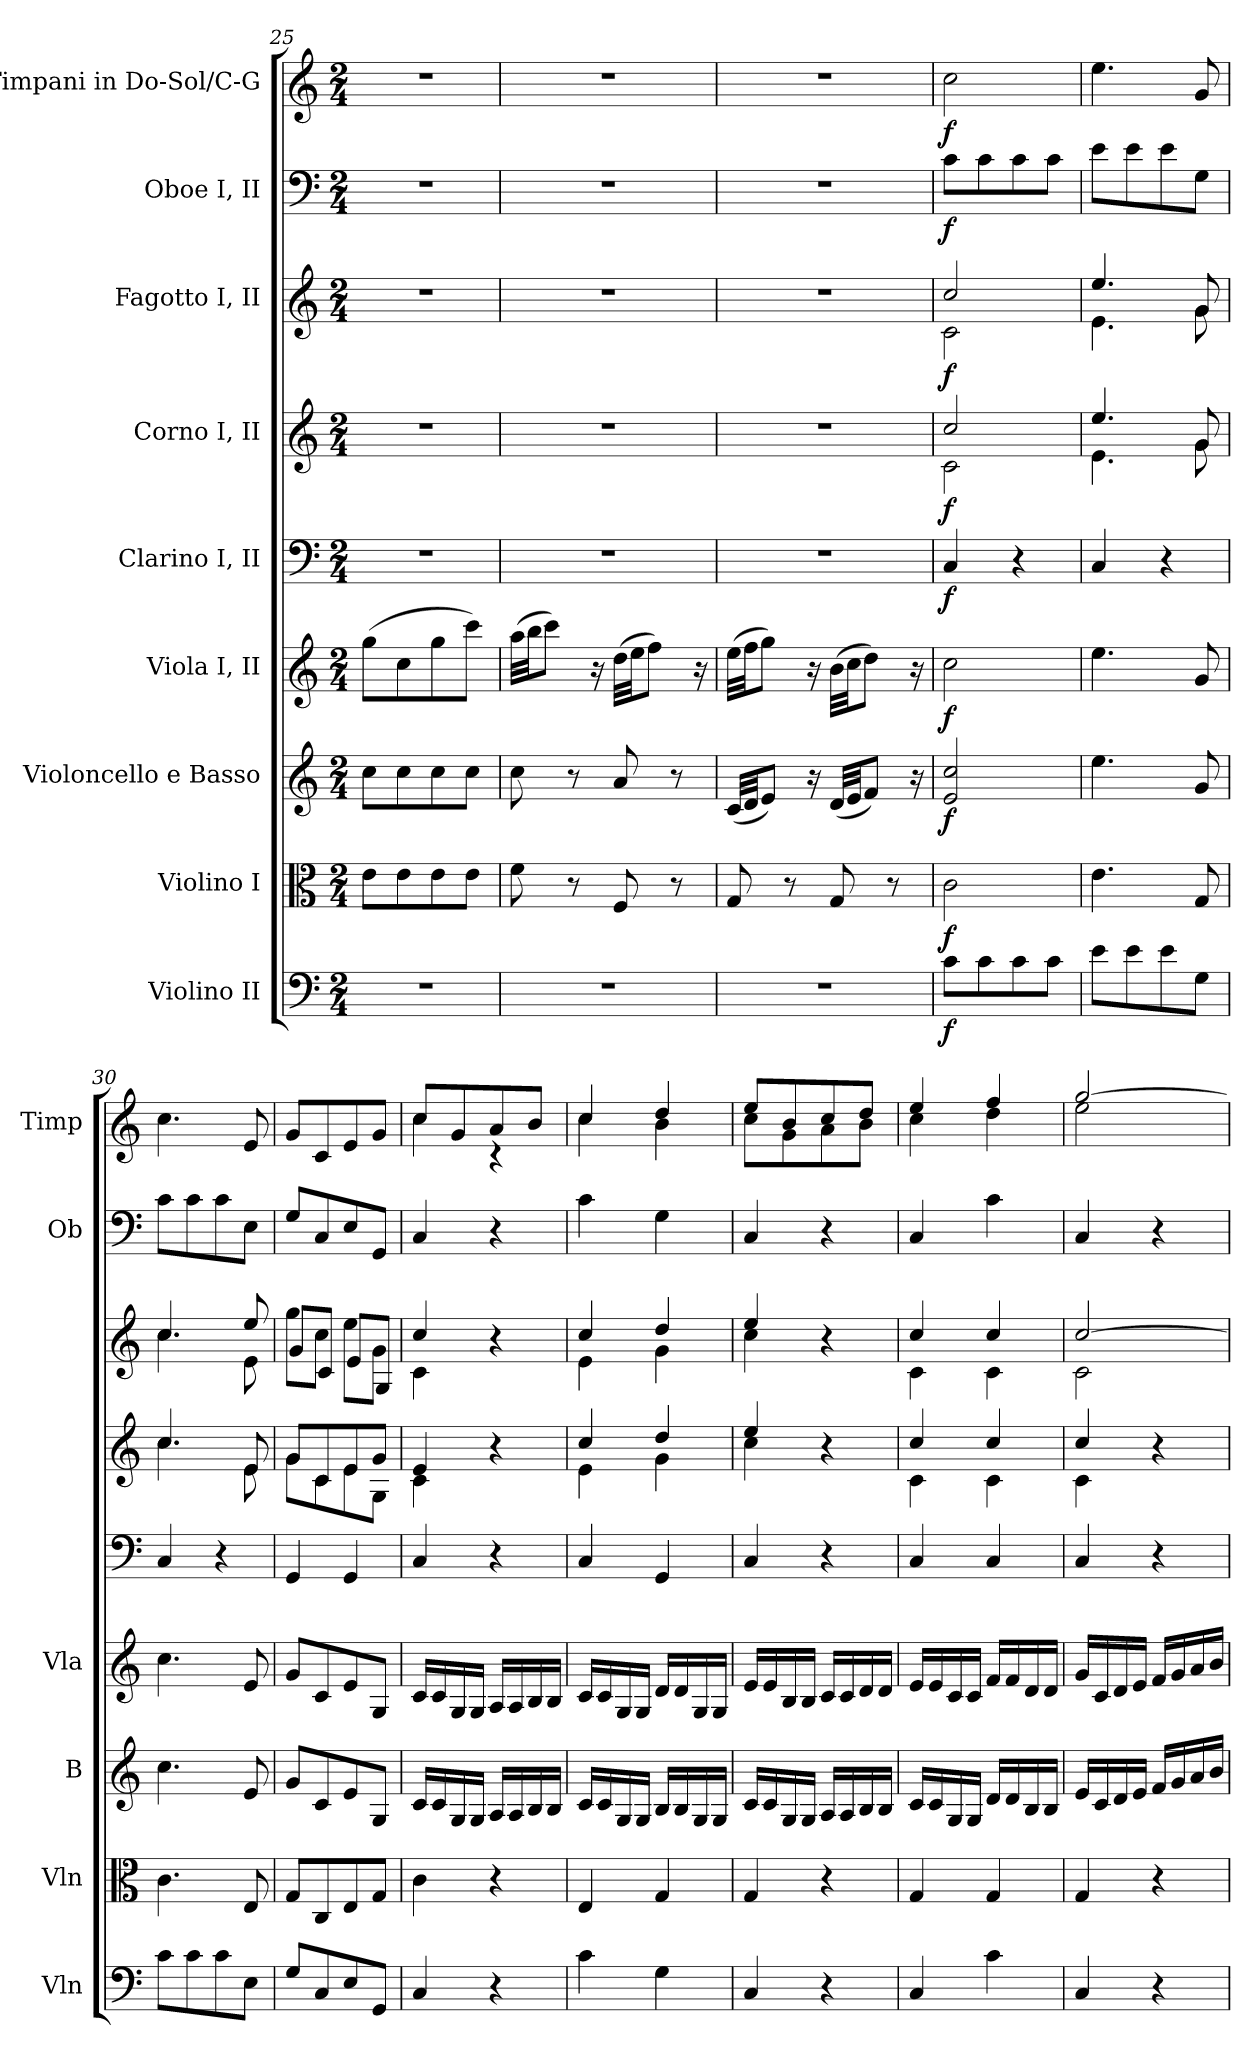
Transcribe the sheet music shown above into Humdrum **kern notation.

**kern	**dynam	**kern	**dynam	**kern	**dynam	**kern	**dynam	**kern	**dynam	**kern	**dynam	**kern	**dynam	**kern	**dynam	**kern	**dynam
*part9	*part9	*part8	*part8	*part7	*part7	*part6	*part6	*part5	*part5	*part4	*part4	*part3	*part3	*part2	*part2	*part1	*part1
*staff9	*staff9	*staff8	*staff8	*staff7	*staff7	*staff6	*staff6	*staff5	*staff5	*staff4	*staff4	*staff3	*staff3	*staff2	*staff2	*staff1	*staff1
*I"Violino II	*	*I"Violino I	*	*I"Violoncello e Basso	*	*I"Viola I, II	*	*I"Clarino I, II	*	*I"Corno I, II	*	*I"Fagotto I, II	*	*I"Oboe I, II	*	*I"Timpani in Do-Sol/C-G	*
*I'Vln	*	*I'Vln	*	*I'B	*	*I'Vla	*	*	*	*	*	*	*	*I'Ob	*	*I'Timp	*
*clefF4	*	*clefC3	*	*clefG2	*	*clefG2	*	*clefF4	*	*clefG2	*	*clefG2	*	*clefF4	*	*clefG2	*
*	*	*	*	*	*	*	*	*	*	*ITrd1c2	*	*ITrd7c12	*	*	*	*	*
*k[]	*	*k[]	*	*k[]	*	*k[]	*	*k[]	*	*k[b-e-]	*	*k[]	*	*k[]	*	*k[]	*
*M2/4	*	*M2/4	*	*M2/4	*	*M2/4	*	*M2/4	*	*M2/4	*	*M2/4	*	*M2/4	*	*M2/4	*
=25	=25	=25	=25	=25	=25	=25	=25	=25	=25	=25	=25	=25	=25	=25	=25	=25	=25
2r	.	8eL	.	8ccL	.	(8ggL	.	2r	.	2r	.	2r	.	2r	.	2r	.
.	.	8e	.	8cc	.	8cc	.	.	.	.	.	.	.	.	.	.	.
.	.	8e	.	8cc	.	8gg	.	.	.	.	.	.	.	.	.	.	.
.	.	8eJ	.	8ccJ	.	8cccJ)	.	.	.	.	.	.	.	.	.	.	.
=26	=26	=26	=26	=26	=26	=26	=26	=26	=26	=26	=26	=26	=26	=26	=26	=26	=26
2r	.	8f	.	8cc	.	(32aaLLL	.	2r	.	2r	.	2r	.	2r	.	2r	.
.	.	.	.	.	.	32bbJJ	.	.	.	.	.	.	.	.	.	.	.
.	.	.	.	.	.	8cccJ)	.	.	.	.	.	.	.	.	.	.	.
.	.	8r	.	8r	.	.	.	.	.	.	.	.	.	.	.	.	.
.	.	.	.	.	.	16r	.	.	.	.	.	.	.	.	.	.	.
.	.	8F	.	8a	.	(32ddLLL	.	.	.	.	.	.	.	.	.	.	.
.	.	.	.	.	.	32eeJJ	.	.	.	.	.	.	.	.	.	.	.
.	.	.	.	.	.	8ffJ)	.	.	.	.	.	.	.	.	.	.	.
.	.	8r	.	8r	.	.	.	.	.	.	.	.	.	.	.	.	.
.	.	.	.	.	.	16r	.	.	.	.	.	.	.	.	.	.	.
!!LO:LB:g=z
=27	=27	=27	=27	=27	=27	=27	=27	=27	=27	=27	=27	=27	=27	=27	=27	=27	=27
2r	.	8G	.	(32cLLL	.	(32eeLLL	.	2r	.	2r	.	2r	.	2r	.	2r	.
.	.	.	.	32dJJ	.	32ffJJ	.	.	.	.	.	.	.	.	.	.	.
.	.	.	.	8eJ)	.	8ggJ)	.	.	.	.	.	.	.	.	.	.	.
.	.	8r	.	.	.	.	.	.	.	.	.	.	.	.	.	.	.
.	.	.	.	16r	.	16r	.	.	.	.	.	.	.	.	.	.	.
.	.	8G	.	(32dLLL	.	(32bLLL	.	.	.	.	.	.	.	.	.	.	.
.	.	.	.	32eJJ	.	32ccJJ	.	.	.	.	.	.	.	.	.	.	.
.	.	.	.	8fJ)	.	8ddJ)	.	.	.	.	.	.	.	.	.	.	.
.	.	8r	.	.	.	.	.	.	.	.	.	.	.	.	.	.	.
.	.	.	.	16r	.	16r	.	.	.	.	.	.	.	.	.	.	.
=28	=28	=28	=28	=28	=28	=28	=28	=28	=28	=28	=28	=28	=28	=28	=28	=28	=28
*	*	*	*	*	*	*	*	*	*	*^	*	*^	*	*	*	*	*
8cL	f	2c	f	2cc 2e	f	2cc	f	4C	f	2b-	2B-	f	2c	2C	f	8cL	f	2cc	f
8c	.	.	.	.	.	.	.	.	.	.	.	.	.	.	.	8c	.	.	.
8c	.	.	.	.	.	.	.	4r	.	.	.	.	.	.	.	8c	.	.	.
8cJ	.	.	.	.	.	.	.	.	.	.	.	.	.	.	.	8cJ	.	.	.
=29	=29	=29	=29	=29	=29	=29	=29	=29	=29	=29	=29	=29	=29	=29	=29	=29	=29	=29	=29
8eL	.	4.e	.	4.ee	.	4.ee	.	4C	.	4.dd	4.d	.	4.e	4.E	.	8eL	.	4.ee	.
8e	.	.	.	.	.	.	.	.	.	.	.	.	.	.	.	8e	.	.	.
8e	.	.	.	.	.	.	.	4r	.	.	.	.	.	.	.	8e	.	.	.
8GJ	.	8G	.	8g	.	8g	.	.	.	8f	8f	.	8G	8G	.	8GJ	.	8g	.
=30	=30	=30	=30	=30	=30	=30	=30	=30	=30	=30	=30	=30	=30	=30	=30	=30	=30	=30	=30
8cL	.	4.c	.	4.cc	.	4.cc	.	4C	.	4.b-	4.b-	.	4.c	4.c	.	8cL	.	4.cc	.
8c	.	.	.	.	.	.	.	.	.	.	.	.	.	.	.	8c	.	.	.
8c	.	.	.	.	.	.	.	4r	.	.	.	.	.	.	.	8c	.	.	.
8EJ	.	8E	.	8e	.	8e	.	.	.	8d	8d	.	8e	8E	.	8EJ	.	8e	.
=31	=31	=31	=31	=31	=31	=31	=31	=31	=31	=31	=31	=31	=31	=31	=31	=31	=31	=31	=31
8GL	.	8GL	.	8gL	.	8gL	.	4GG	.	8fL	8fL	.	8g\L	8G/L	.	8GL	.	8gL	.
8C	.	8C	.	8c	.	8c	.	.	.	8B-	8B-	.	8c\J	8C/J	.	8C	.	8c	.
8E	.	8E	.	8e	.	8e	.	4GG	.	8d	8d	.	8e\L	8E/L	.	8E	.	8e	.
8GGJ	.	8GJ	.	8GJ	.	8GJ	.	.	.	8fJ	8FJ	.	8G\J	8GG/J	.	8GGJ	.	8gJ	.
=32	=32	=32	=32	=32	=32	=32	=32	=32	=32	=32	=32	=32	=32	=32	=32	=32	=32	=32	=32
*	*	*	*	*	*	*	*	*	*	*	*	*	*	*	*	*	*	*^	*
4C	.	4c	.	16cLL	.	16cLL	.	4C	.	4d	4B-	.	4c	4C	.	4C	.	8ccL	4cc	.
.	.	.	.	16c	.	16c	.	.	.	.	.	.	.	.	.	.	.	.	.	.
.	.	.	.	16G	.	16G	.	.	.	.	.	.	.	.	.	.	.	8g	.	.
.	.	.	.	16GJJ	.	16GJJ	.	.	.	.	.	.	.	.	.	.	.	.	.	.
4r	.	4r	.	16ALL	.	16ALL	.	4r	.	4r	4ryy	.	4r	4ryy	.	4r	.	8a	4r	.
.	.	.	.	16A	.	16A	.	.	.	.	.	.	.	.	.	.	.	.	.	.
.	.	.	.	16B	.	16B	.	.	.	.	.	.	.	.	.	.	.	8bJ	.	.
.	.	.	.	16BJJ	.	16BJJ	.	.	.	.	.	.	.	.	.	.	.	.	.	.
=33	=33	=33	=33	=33	=33	=33	=33	=33	=33	=33	=33	=33	=33	=33	=33	=33	=33	=33	=33	=33
4c	.	4E	.	16cLL	.	16cLL	.	4C	.	4b-	4d	.	4c	4E	.	4c	.	4cc	4cc	.
.	.	.	.	16c	.	16c	.	.	.	.	.	.	.	.	.	.	.	.	.	.
.	.	.	.	16G	.	16G	.	.	.	.	.	.	.	.	.	.	.	.	.	.
.	.	.	.	16GJJ	.	16GJJ	.	.	.	.	.	.	.	.	.	.	.	.	.	.
4G	.	4G	.	16BLL	.	16dLL	.	4GG	.	4cc	4f	.	4d	4G	.	4G	.	4dd	4b	.
.	.	.	.	16B	.	16d	.	.	.	.	.	.	.	.	.	.	.	.	.	.
.	.	.	.	16G	.	16G	.	.	.	.	.	.	.	.	.	.	.	.	.	.
.	.	.	.	16GJJ	.	16GJJ	.	.	.	.	.	.	.	.	.	.	.	.	.	.
!!LO:PB:g=z	!!
=34	=34	=34	=34	=34	=34	=34	=34	=34	=34	=34	=34	=34	=34	=34	=34	=34	=34	=34	=34	=34
4C	.	4G	.	16cLL	.	16eLL	.	4C	.	4dd	4b-	.	4e	4c	.	4C	.	8eeL	8ccL	.
.	.	.	.	16c	.	16e	.	.	.	.	.	.	.	.	.	.	.	.	.	.
.	.	.	.	16G	.	16B	.	.	.	.	.	.	.	.	.	.	.	8b	8g	.
.	.	.	.	16GJJ	.	16BJJ	.	.	.	.	.	.	.	.	.	.	.	.	.	.
4r	.	4r	.	16ALL	.	16cLL	.	4r	.	4r	4ryy	.	4r	4ryy	.	4r	.	8cc	8a	.
.	.	.	.	16A	.	16c	.	.	.	.	.	.	.	.	.	.	.	.	.	.
.	.	.	.	16B	.	16d	.	.	.	.	.	.	.	.	.	.	.	8ddJ	8bJ	.
.	.	.	.	16BJJ	.	16dJJ	.	.	.	.	.	.	.	.	.	.	.	.	.	.
=35	=35	=35	=35	=35	=35	=35	=35	=35	=35	=35	=35	=35	=35	=35	=35	=35	=35	=35	=35	=35
4C	.	4G	.	16cLL	.	16eLL	.	4C	.	4b-	4B-	.	4c	4C	.	4C	.	4ee	4cc	.
.	.	.	.	16c	.	16e	.	.	.	.	.	.	.	.	.	.	.	.	.	.
.	.	.	.	16G	.	16c	.	.	.	.	.	.	.	.	.	.	.	.	.	.
.	.	.	.	16GJJ	.	16cJJ	.	.	.	.	.	.	.	.	.	.	.	.	.	.
4c	.	4G	.	16dLL	.	16fLL	.	4C	.	4b-	4B-	.	4c	4C	.	4c	.	4ff	4dd	.
.	.	.	.	16d	.	16f	.	.	.	.	.	.	.	.	.	.	.	.	.	.
.	.	.	.	16B	.	16d	.	.	.	.	.	.	.	.	.	.	.	.	.	.
.	.	.	.	16BJJ	.	16dJJ	.	.	.	.	.	.	.	.	.	.	.	.	.	.
=36	=36	=36	=36	=36	=36	=36	=36	=36	=36	=36	=36	=36	=36	=36	=36	=36	=36	=36	=36	=36
4C	.	4G	.	16eLL	.	16gLL	.	4C	.	4b-	4B-	.	[2c	2C	.	4C	.	[2gg	2ee	.
.	.	.	.	16c	.	16c	.	.	.	.	.	.	.	.	.	.	.	.	.	.
.	.	.	.	16d	.	16d	.	.	.	.	.	.	.	.	.	.	.	.	.	.
.	.	.	.	16eJJ	.	16eJJ	.	.	.	.	.	.	.	.	.	.	.	.	.	.
4r	.	4r	.	16fLL	.	16fLL	.	4r	.	4r	4ryy	.	.	.	.	4r	.	.	.	.
.	.	.	.	16g	.	16g	.	.	.	.	.	.	.	.	.	.	.	.	.	.
.	.	.	.	16a	.	16a	.	.	.	.	.	.	.	.	.	.	.	.	.	.
.	.	.	.	16bJJ	.	16bJJ	.	.	.	.	.	.	.	.	.	.	.	.	.	.
*	*	*	*	*	*	*	*	*	*	*v	*v	*	*	*	*	*	*	*v	*v	*
*	*	*	*	*	*	*	*	*	*	*	*	*v	*v	*	*	*	*	*
=	=	=	=	=	=	=	=	=	=	=	=	=	=	=	=	=	=
*-	*-	*-	*-	*-	*-	*-	*-	*-	*-	*-	*-	*-	*-	*-	*-	*-	*-
